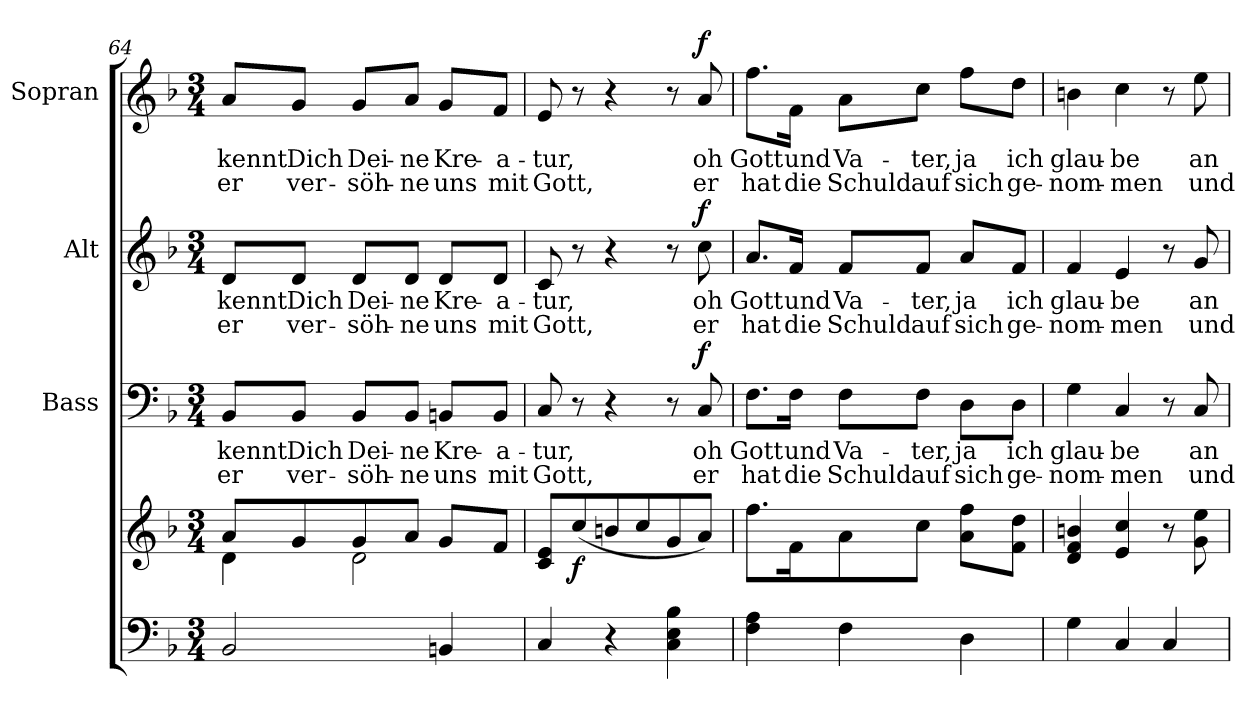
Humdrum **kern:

**kern	**kern	**dynam	**kern	**text	**text	**dynam	**kern	**text	**text	**dynam	**kern	**text	**text	**dynam
*part4	*part4	*part4	*part3	*part3	*part3	*part3	*part2	*part2	*part2	*part2	*part1	*part1	*part1	*part1
*staff5	*staff4	*staff4/5	*staff3	*staff3	*staff3	*staff3	*staff2	*staff2	*staff2	*staff2	*staff1	*staff1	*staff1	*staff1
*	*	*	*I"Bass	*	*	*	*I"Alt	*	*	*	*I"Sopran	*	*	*
*clefF4	*clefG2	*	*clefF4	*	*	*	*clefG2	*	*	*	*clefG2	*	*	*
*k[b-]	*k[b-]	*	*k[b-]	*	*	*	*k[b-]	*	*	*	*k[b-]	*	*	*
*F:	*F:	*	*F:	*	*	*	*F:	*	*	*	*F:	*	*	*
*M3/4	*M3/4	*	*M3/4	*	*	*	*M3/4	*	*	*	*M3/4	*	*	*
=64	=64	=64	=64	=64	=64	=64	=64	=64	=64	=64	=64	=64	=64	=64
*	*^	*	*	*	*	*	*	*	*	*	*	*	*	*
!	!	!	!	!	!LO:LY:b	!LO:LY:b	!	!	!LO:LY:b	!LO:LY:b	!	!	!LO:LY:b	!LO:LY:b	!
2BB-/	8a/L	4d\	.	8BB-/L	-kennt	er	.	8d/L	-kennt	er	.	8a/L	-kennt	er	.
!	!	!	!	!	!LO:LY:b	!LO:LY:b	!	!	!LO:LY:b	!LO:LY:b	!	!	!LO:LY:b	!LO:LY:b	!
.	8g/	.	.	8BB-/J	Dich	ver-	.	8d/J	Dich	ver-	.	8g/J	Dich	ver-	.
!	!	!	!	!	!LO:LY:b	!LO:LY:b	!	!	!LO:LY:b	!LO:LY:b	!	!	!LO:LY:b	!LO:LY:b	!
.	8g/	2d\	.	8BB-/L	Dei-	-söh-	.	8d/L	Dei-	-söh-	.	8g/L	Dei-	-söh-	.
!	!	!	!	!	!LO:LY:b	!LO:LY:b	!	!	!LO:LY:b	!LO:LY:b	!	!	!LO:LY:b	!LO:LY:b	!
.	8a/J	.	.	8BB-/J	-ne	-ne	.	8d/J	-ne	-ne	.	8a/J	-ne	-ne	.
!	!	!	!	!	!LO:LY:b	!LO:LY:b	!	!	!LO:LY:b	!LO:LY:b	!	!	!LO:LY:b	!LO:LY:b	!
4BBn/	8g/L	.	.	8BBn/L	Kre-	uns	.	8d/L	Kre-	uns	.	8g/L	Kre-	uns	.
!	!	!	!	!	!LO:LY:b	!LO:LY:b	!	!	!LO:LY:b	!LO:LY:b	!	!	!LO:LY:b	!LO:LY:b	!
.	8f/J	.	.	8BB/J	-a-	mit	.	8d/J	-a-	mit	.	8f/J	-a-	mit	.
*	*v	*v	*	*	*	*	*	*	*	*	*	*	*	*	*
=65	=65	=65	=65	=65	=65	=65	=65	=65	=65	=65	=65	=65	=65	=65
!	!	!	!	!LO:LY:b	!LO:LY:b	!	!	!LO:LY:b	!LO:LY:b	!	!	!LO:LY:b	!LO:LY:b	!
4C/	8c/ 8e/L	.	8C/	-tur,	Gott,	.	8c/	-tur,	Gott,	.	8e/	-tur,	Gott,	.
!	!	!LO:DY:b	!	!	!	!	!	!	!	!	!	!	!	!
.	(<8cc/	f	8r	.	.	.	8r	.	.	.	8r	.	.	.
4r	8bn/	.	4r	.	.	.	4r	.	.	.	4r	.	.	.
.	8cc/	.	.	.	.	.	.	.	.	.	.	.	.	.
4C\ 4E\ 4B-\	8g/	.	8r	.	.	.	8r	.	.	.	8r	.	.	.
!	!	!	!	!LO:LY:b	!LO:LY:b	!LO:DY:a	!	!LO:LY:b	!LO:LY:b	!LO:DY:a	!	!LO:LY:b	!LO:LY:b	!LO:DY:a
.	8a/J)	.	8C/	oh	er	f	8cc\	oh	er	f	8a/	oh	er	f
!!LO:PB:g=z
=66	=66	=66	=66	=66	=66	=66	=66	=66	=66	=66	=66	=66	=66	=66
!	!	!	!	!LO:LY:b	!LO:LY:b	!	!	!LO:LY:b	!LO:LY:b	!	!	!LO:LY:b	!LO:LY:b	!
4F\ 4A\	8.ff\L	.	8.F\L	Gott	hat	.	8.a/L	Gott	hat	.	8.ff\L	Gott	hat	.
!	!	!	!	!LO:LY:b	!LO:LY:b	!	!	!LO:LY:b	!LO:LY:b	!	!	!LO:LY:b	!LO:LY:b	!
.	16f\k	.	16F\Jk	und	die	.	16f/Jk	und	die	.	16f\Jk	und	die	.
!	!	!	!	!LO:LY:b	!LO:LY:b	!	!	!LO:LY:b	!LO:LY:b	!	!	!LO:LY:b	!LO:LY:b	!
4F\	8a\	.	8F\L	Va-	Schuld	.	8f/L	Va-	Schuld	.	8a\L	Va-	Schuld	.
!	!	!	!	!LO:LY:b	!LO:LY:b	!	!	!LO:LY:b	!LO:LY:b	!	!	!LO:LY:b	!LO:LY:b	!
.	8cc\J	.	8F\J	-ter,	auf	.	8f/J	-ter,	auf	.	8cc\J	-ter,	auf	.
!	!	!	!	!LO:LY:b	!LO:LY:b	!	!	!LO:LY:b	!LO:LY:b	!	!	!LO:LY:b	!LO:LY:b	!
4D\	8a\ 8ff\L	.	8D\L	ja	sich	.	8a/L	ja	sich	.	8ff\L	ja	sich	.
!	!	!	!	!LO:LY:b	!LO:LY:b	!	!	!LO:LY:b	!LO:LY:b	!	!	!LO:LY:b	!LO:LY:b	!
.	8f\ 8dd\J	.	8D\J	ich	ge-	.	8f/J	ich	ge-	.	8dd\J	ich	ge-	.
=67	=67	=67	=67	=67	=67	=67	=67	=67	=67	=67	=67	=67	=67	=67
!	!	!	!	!LO:LY:b	!LO:LY:b	!	!	!LO:LY:b	!LO:LY:b	!	!	!LO:LY:b	!LO:LY:b	!
4G\	4d/ 4f/ 4bn/	.	4G\	glau-	-nom-	.	4f/	glau-	-nom-	.	4bn\	glau-	-nom-	.
!	!	!	!	!LO:LY:b	!LO:LY:b	!	!	!LO:LY:b	!LO:LY:b	!	!	!LO:LY:b	!LO:LY:b	!
4C/	4e/ 4cc/	.	4C/	-be	-men	.	4e/	-be	-men	.	4cc\	-be	-men	.
4C/	8r	.	8r	.	.	.	8r	.	.	.	8r	.	.	.
!	!	!	!	!LO:LY:b	!LO:LY:b	!	!	!LO:LY:b	!LO:LY:b	!	!	!LO:LY:b	!LO:LY:b	!
.	8g\ 8ee\	.	8C/	an	und	.	8g/	an	und	.	8ee\	an	und	.
=	=	=	=	=	=	=	=	=	=	=	=	=	=	=
*-	*-	*-	*-	*-	*-	*-	*-	*-	*-	*-	*-	*-	*-	*-
